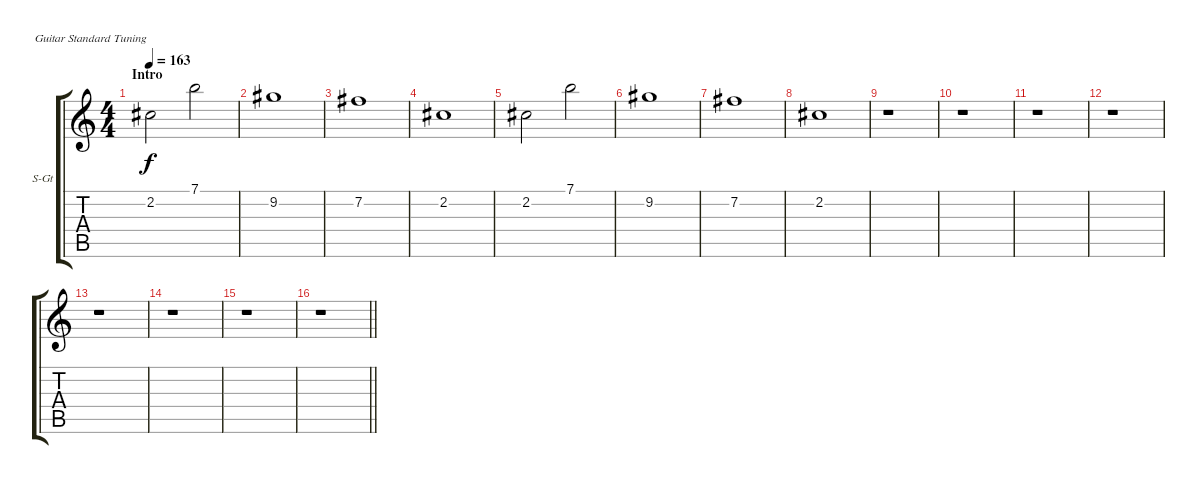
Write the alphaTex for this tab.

\bracketExtendMode groupsimilarinstruments
\firstSystemTrackNameOrientation horizontal
\otherSystemsTrackNameOrientation horizontal
\track ("Strings" "S-Gt") {instrument synthstrings1}
\staff {score tabs}
\tuning (E4 B3 G3 D3 A2 E2)
\displaytranspose 12
\ts (4 4)
\section ("" "Intro")
\tempo 163
\clef g2
\ks c
2.2.2{dy f instrument synthstrings1} 7.1.2 |
\beaming (8 2 2 2 2)
9.2.1 |
7.2.1 |
2.2.1 |
2.2.2 7.1.2 |
9.2.1 |
7.2.1 |
2.2.1 |
r.1 |
r.1 |
r.1 |
r.1 |
r.1 |
r.1 |
r.1 |
\barLineRight lightlight
r.1
